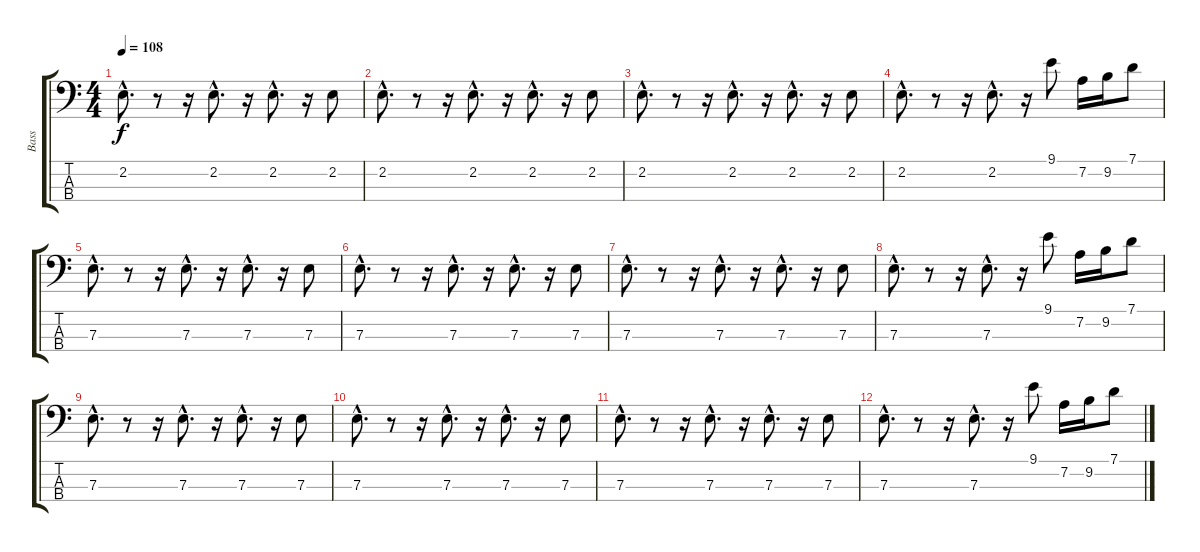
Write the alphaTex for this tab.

\track ("Bass" "Bass") {instrument fretlessbass}
\staff {score tabs}
\tuning (G2 D2 A1 E1) {hide}
\ts (4 4)
\tempo 108
\clef f4
\ks c
2.2{hac}.8{d dy f} r.8 r.16 2.2{hac}.8{d} r.16 2.2{hac}.8{d} r.16 2.2.8 |
2.2{hac}.8{d} r.8 r.16 2.2{hac}.8{d} r.16 2.2{hac}.8{d} r.16 2.2.8 |
2.2{hac}.8{d} r.8 r.16 2.2{hac}.8{d} r.16 2.2{hac}.8{d} r.16 2.2.8 |
2.2{hac}.8{d} r.8 r.16 2.2{hac}.8{d} r.16 9.1.8 7.2.16 9.2.16 7.1.8 |
7.3{hac}.8{d} r.8 r.16 7.3{hac}.8{d} r.16 7.3{hac}.8{d} r.16 7.3.8 |
7.3{hac}.8{d} r.8 r.16 7.3{hac}.8{d} r.16 7.3{hac}.8{d} r.16 7.3.8 |
7.3{hac}.8{d} r.8 r.16 7.3{hac}.8{d} r.16 7.3{hac}.8{d} r.16 7.3.8 |
7.3{hac}.8{d} r.8 r.16 7.3{hac}.8{d} r.16 9.1.8 7.2.16 9.2.16 7.1.8 |
7.3{hac}.8{d} r.8 r.16 7.3{hac}.8{d} r.16 7.3{hac}.8{d} r.16 7.3.8 |
7.3{hac}.8{d} r.8 r.16 7.3{hac}.8{d} r.16 7.3{hac}.8{d} r.16 7.3.8 |
7.3{hac}.8{d} r.8 r.16 7.3{hac}.8{d} r.16 7.3{hac}.8{d} r.16 7.3.8 |
7.3{hac}.8{d} r.8 r.16 7.3{hac}.8{d} r.16 9.1.8 7.2.16 9.2.16 7.1.8
